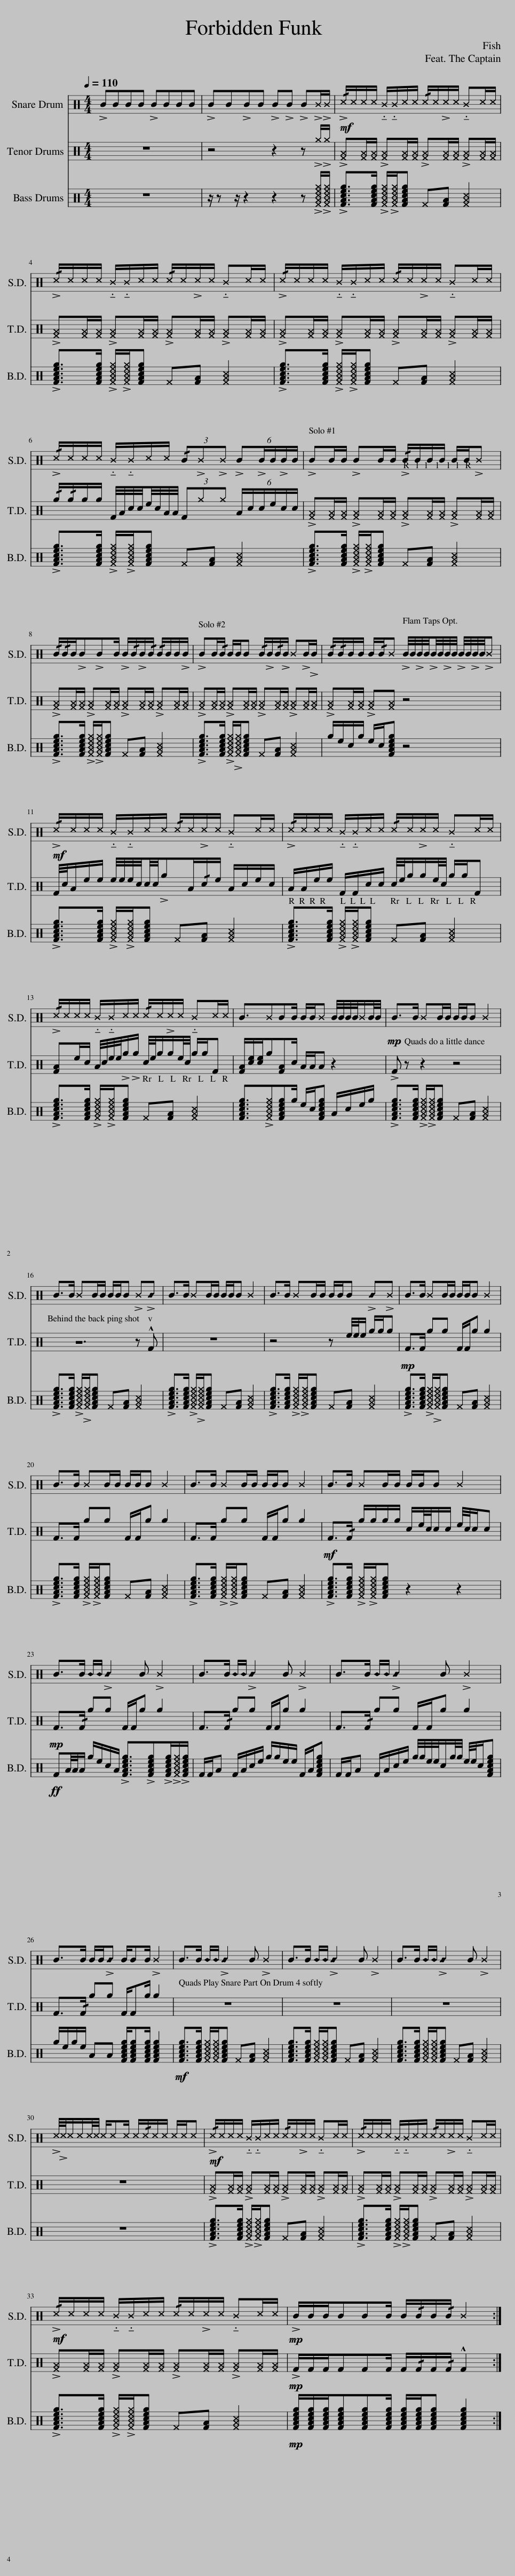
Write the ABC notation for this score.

X:1
%%score 1 2 3
L:1/8
Q:1/4=110
M:4/4
I:linebreak $
K:C
V:1 perc
K:none
V:2 perc
K:none
V:3 perc
K:none
V:1
 !>!BBBB !>!BBBB | !>!BB!>!BB !>!B!>!B !>!B!>!^B/!>!^B/ |!mf! !/!!>!^c/^c/^c/^c/!mp! !tenuto!.^B/!tenuto!.^B/!mf!^c/^c/ !/!^c/^c/!>!^c/^c/!mp! !tenuto!.^B!mf!^c/^c/ |$ !/!!>!^c/^c/^c/^c/!mp! !tenuto!.^B/!tenuto!.^B/!mf!^c/^c/ !/!^c/^c/!>!^c/^c/!mp! !tenuto!.^B!mf!^c/^c/ | !/!!>!^c/^c/^c/^c/!mp! !tenuto!.^B/!tenuto!.^B/!mf!^c/^c/ !/!^c/^c/!>!^c/^c/!mp! !tenuto!.^B!mf!^c/^c/ |$ %5
 !/!!>!^c/^c/^c/^c/!mp! !tenuto!.^B/!tenuto!.^B/!mf!^c/^c/ (3!/!B!>!^B!>!^B (6:4:5!>!B!>!B/B/!>!B/B/ | !>!BB/B/ !>!BB/B/ !/!!>!B/B/B/B/ B/B/!>!^B |$ !/!B/!/!B/B/!>!B!>!BB/ !>!B/!/!B/!>!B/!/!B/ !/!B/B/B/!>!B/ | !>!BB/!/!B/ B/B/B !/!B/!>!B/!/!B/!>!B/ ^B!>!B/!>!B/ | !/!B/!/!B/B/B/ B/!/!B/^B !>!B/4B/4!>!B/4B/4!>!B/4B/4!>!B/4B/4 !>!B/4B/4!>!B/4B/4!>!^B |$ %10
!mf! !/!!>!^c/^c/^c/^c/!mp!!mp! !tenuto!.^B/!tenuto!.^B/!mf!!mf!^c/^c/ !/!^c/^c/!>!^c/^c/!mp! !tenuto!.^B!mf!^c/^c/ | !/!!>!^c/^c/^c/^c/!mp! !tenuto!.^B/!tenuto!.^B/^c/!mf!^c/ !/!^c/^c/!>!^c/^c/!mp! !tenuto!.^B!mf!^c/^c/ |$ !/!!>!^c/^c/^c/^c/!mp! !tenuto!.^B/!tenuto!.^B/!mf!^c/^c/ !/!^c/^c/!>!^c/^c/!mp! !tenuto!.^B!mf!^c/^c/ | B3/2^BBB/ B/B/^B B/4B/4B/4B/4^B/B/4B/4 |!mp! B>B ^BB/B/ B/B/B ^B2 |$ %15
 B>B ^BB/B/ B/B/B !>!^B!>!_B | B>B ^BB/B/ B/B/B ^B2 | B>B ^BB/B/ B/B/B !>!_B!>!^B | B>B ^BB/B/ B/B/B ^B2 |$ B>B ^BB/B/ B/B/B ^B2 | %20
 B>B ^BB/B/ B/B/B ^B2 | B>B ^BB/B/ B/B/B ^B2 |$ B>B B/B/ !>!_B2 B !>!^B2 | B>B B/B/ !>!_B2 B !>!^B2 | B>B B/B/ !>!_B2 B !>!^B2 |$ %25
 B>B B/B/!>!_B B/BB/ !>!^B2 | B>B B/B/ !>!_B2 B !>!^B2 | B>B B/B/ !>!_B2 B !>!^B2 | B>B B/B/ !>!_B2 B !>!^B2 |$ !>!^c/4!>!^c/4^c/^c/^c/4^c/4 ^c/^c^c/ ^c/!/!^c/^c/^c/ ^c/^c/^c | %30
!mf! !/!!>!^c/^c/^c/^c/!mp! !tenuto!.^B/!tenuto!.^B/!mf!^c/^c/ !/!^c/^c/!>!^c/^c/!mp! !tenuto!.^B!mf!^c/^c/ | !/!!>!^c/^c/^c/^c/!mp! !tenuto!.^B/!tenuto!.^B/!mf!^c/^c/ !/!^c/^c/!>!^c/^c/!mp! !tenuto!.^B!mf!^c/^c/ |$!mf! !/!!>!^c/^c/^c/^c/!mp! !tenuto!.^B/!tenuto!.^B/!mf!^c/^c/ !/!^c/^c/!>!^c/^c/!mp! !tenuto!.^B!mf!^c/^c/ |!mp! !>!B/B/B/BBB/ B/!/!B/B/!/!B/ ^B2 :| %34
V:2
 z8 | z4 z2 z !>!^g/!>!^g/ | !>![^F^A][^F^A]/[^F^A]/ !>![^F^A][^F^A]/[^F^A]/ !>![^F^A][^F^A]/[^F^A]/ !>![^F^A][^F^A]/[^F^A]/ |$ !>![^F^A][^F^A]/[^F^A]/ !>![^F^A][^F^A]/[^F^A]/ !>![^F^A][^F^A]/[^F^A]/ !>![^F^A][^F^A]/[^F^A]/ | !>![^F^A][^F^A]/[^F^A]/ !>![^F^A][^F^A]/[^F^A]/ !>![^F^A][^F^A]/[^F^A]/ !>![^F^A][^F^A]/[^F^A]/ |$ %5
 !/!g/!/!g/g/g/ F/4A/4c/4c/4e/4c/4A/4A/4 (3F^g^g (6:4:6A/c/c/e/c/c/ | !>![^F^A][^F^A]/[^F^A]/ !>![^F^A][^F^A]/[^F^A]/ !>![^F^A][^F^A]/[^F^A]/ !>![^F^A][^F^A]/[^F^A]/ |$ !>![^F^A][^F^A]/[^F^A]/ !>![^F^A][^F^A]/[^F^A]/ !>![^F^A][^F^A]/[^F^A]/ !>![^F^A][^F^A]/[^F^A]/ | !>![^F^A][^F^A]/[^F^A]/ !>![^F^A][^F^A]/[^F^A]/ !>![^F^A][^F^A]/[^F^A]/ !>![^F^A][^F^A]/[^F^A]/ | !>![^F^A][^F^A]/[^F^A]/ !>![^F^A][^F^A] z4 |$ %10
 F/4c/4A/e/e/ e/4e/4e/4c/4c/4c/4!>!gA/!/!c/e/ A/c/e/c/ | A/A/e/e/ F/F/c/c/ c/4e/4g/g/e/4c/4 g/g/F |$ [FA]e/c/ A/4c/4e/4e/4!>!g/!>!g/ c/4e/4g/g/e/4c/4 g/g/F | [FA]/[ce]/[ce]/g[FA]c/ A/A/A z2 | !>!F z z2 z4 |$ %15
 z6 z !^!F | z8 | z4 z e/4e/4e/ g/g/g |!mp! F>F gg F/F/g g2 |$ F>F gg F/F/g g2 | %20
 F>F gg F/F/g g2 |!mf! F>!/!F g/g/g/g/ c/e/4c/4c/c/ e/4c/4c/c |$!mp! F>!/!F gg F/F/g g2 | F>!/!F gg F/F/g g2 | F>!/!F gg F/F/g g2 |$ %25
 F>!/!F gg F/Fg/ g2 | z8 | z8 | z8 |$ z8 | %30
 !>![^F^A][^F^A]/[^F^A]/ !>![^F^A][^F^A]/[^F^A]/ !>![^F^A][^F^A]/[^F^A]/ !>![^F^A][^F^A]/[^F^A]/ | !>![^F^A][^F^A]/[^F^A]/ !>![^F^A][^F^A]/[^F^A]/ !>![^F^A][^F^A]/[^F^A]/ !>![^F^A][^F^A]/[^F^A]/ |$ !>![^F^A][^F^A]/[^F^A]/ !>![^F^A][^F^A]/[^F^A]/ !>![^F^A][^F^A]/[^F^A]/ !>![^F^A][^F^A]/[^F^A]/ |!mp! !>!F/F/F/FFF/ F/!/!F/F/!/!F/ !^!F2 :| %34
V:3
 z8 | z/ z z/ z2 z2 z !>![^F^A^c^e^g]/!>![^F^A^c^e^g]/ | !>![FAceg]>[FAceg] !>![^F^A^c^e^g]/!>![^F^A^c^e^g]/[FAceg] ^F[FA] [^F^A^c]2 |$ !>![FAceg]>[FAceg] !>![^F^A^c^e^g]/!>![^F^A^c^e^g]/[FAceg] ^F[FA] [^F^A^c]2 | !>![FAceg]>[FAceg] !>![^F^A^c^e^g]/!>![^F^A^c^e^g]/[FAceg] ^F[FA] [^F^A^c]2 |$ %5
 !>![FAceg]>[FAceg] !>![^F^A^c^e^g]/!>![^F^A^c^e^g]/[FAceg] ^F[FA] [^F^A^c]2 | !>![FAceg]>[FAceg] !>![^F^A^c^e^g]/!>![^F^A^c^e^g]/[FAceg] ^F[FA] [^F^A^c]2 |$ !>![FAceg]>[FAceg] !>![^F^A^c^e^g]/!>![^F^A^c^e^g]/[FAceg] ^F[FA] [^F^A^c]2 | !>![FAceg]>[FAceg] !>![^F^A^c^e^g]/!>![^F^A^c^e^g]/[FAceg] ^F[FA] [^F^A^c]2 | g/e/c/g/ e/c/[FAceg] z4 |$ %10
 !>![FAceg]>[FAceg] !>![^F^A^c^e^g]/!>![^F^A^c^e^g]/[FAceg] ^F[FA] [^F^A^c]2 | !>![FAceg]>[FAceg] !>![^F^A^c^e^g]/!>![^F^A^c^e^g]/[FAceg] ^F[FA] [^F^A^c]2 |$ !>![FAceg]>[FAceg] !>![^F^A^c^e^g]/!>![^F^A^c^e^g]/[FAceg] ^F[FA] [^F^A^c]2 | [FAceg]3/2!>![^F^A^c^e^g][FAceg]g/ e/c/[FAceg] A/c/e/g/ | !>![FAceg]>[FAceg] !>![^F^A^c^e^g]/!>![^F^A^c^e^g]/[FAceg] ^F[FA] [^F^A^c]2 |$ %15
 !>![FAceg]>[FAceg] !>![^F^A^c^e^g]/!>![^F^A^c^e^g]/[FAceg] ^F[FA] [^F^A^c]2 | !>![FAceg]>[FAceg] !>![^F^A^c^e^g]/!>![^F^A^c^e^g]/[FAceg] ^F[FA] [^F^A^c]2 | !>![FAceg]>[FAceg] !>![^F^A^c^e^g]/!>![^F^A^c^e^g]/[FAceg] ^F[FA] [^F^A^c]2 | !>![FAceg]>[FAceg] !>![^F^A^c^e^g]/!>![^F^A^c^e^g]/[FAceg] ^F[FA] [^F^A^c]2 |$ !>![FAceg]>[FAceg] !>![^F^A^c^e^g]/!>![^F^A^c^e^g]/[FAceg] ^F[FA] [^F^A^c]2 | %20
 !>![FAceg]>[FAceg] !>![^F^A^c^e^g]/!>![^F^A^c^e^g]/[FAceg] ^F[FA] [^F^A^c]2 | !>![FAceg]>[FAceg] !>![^F^A^c^e^g]/!>![^F^A^c^e^g]/[FAceg] z2 z2 |$!ff! FA/4A/4A/ g/e/c/A/ !>![FAceg]3/2!>![FAceg]!>![FAceg]/!>![^F^A^c^e^g]/!>![FAceg]/ | F/F/A F/A/c/e/ g/g/e/e/ F/A/[FAceg] | F/F/A F/A/c/e/ g/4g/4e/4e/4c/g/4g/4 e/4e/4c/[FAceg] |$ %25
 g/e/g/e/ AA [FAceg]/[FAceg][FAceg]/ [FAceg]2 |!mf! [FAceg]>[FAceg] [^F^A^c^e^g]/[^F^A^c^e^g]/[FAceg] ^F[FA] [^F^A^c]2 | [FAceg]>[FAceg] [^F^A^c^e^g]/[^F^A^c^e^g]/[FAceg] ^F[FA] [^F^A^c]2 | [FAceg]>[FAceg] [^F^A^c^e^g]/[^F^A^c^e^g]/[FAceg] ^F[FA] [^F^A^c]2 |$ z8 | %30
 !>![FAceg]>[FAceg] !>![^F^A^c^e^g]/!>![^F^A^c^e^g]/[FAceg] ^F[FA] [^F^A^c]2 | !>![FAceg]>[FAceg] !>![^F^A^c^e^g]/!>![^F^A^c^e^g]/[FAceg] ^F[FA] [^F^A^c]2 |$ !>![FAceg]>[FAceg] !>![^F^A^c^e^g]/!>![^F^A^c^e^g]/[FAceg] ^F[FA] [^F^A^c]2 |!mp! [FAceg]/[FAceg]/[FAceg]/[FAceg][FAceg][FAceg]/ [FAceg]/[FAceg]/[FAceg] [FAceg]2 :| %34
